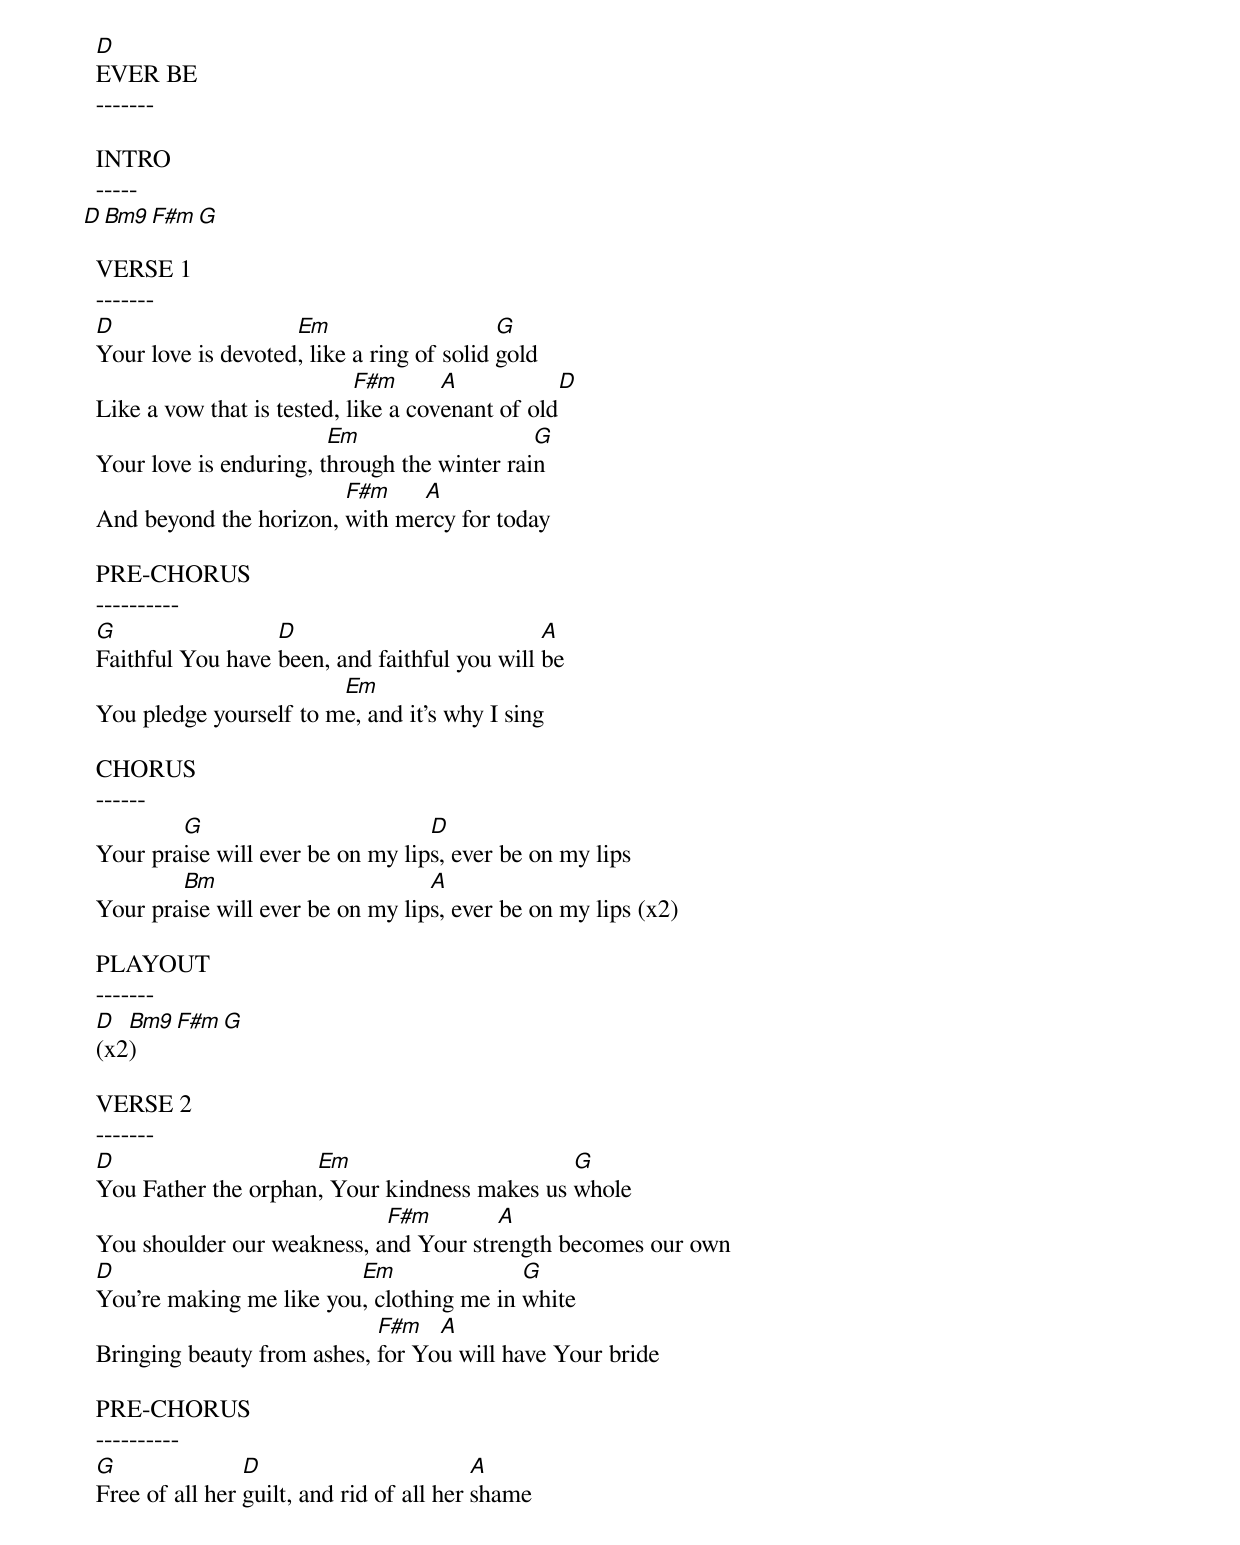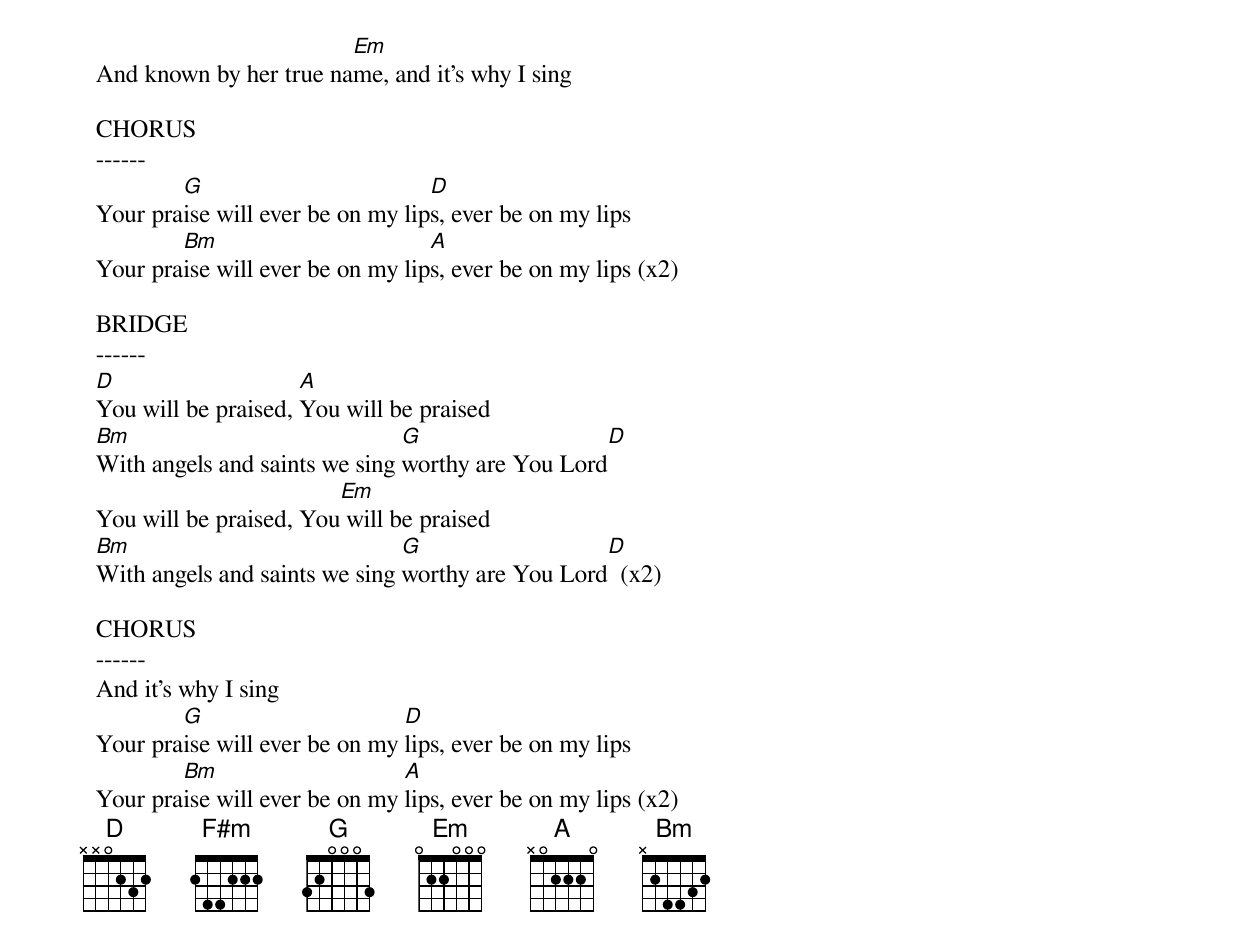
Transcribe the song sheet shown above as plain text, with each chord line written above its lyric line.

  D
  EVER BE
  -------

  INTRO
  -----
  D  Bm9  F#m  G

  VERSE 1
  -------
  D                   Em                     G
  Your love is devoted, like a ring of solid gold
                              F#m      A              D
  Like a vow that is tested, like a covenant of old
                          Em                   G
  Your love is enduring, through the winter rain
                          F#m    A
  And beyond the horizon, with mercy for today

  PRE-CHORUS
  ----------
  G                 D                           A
  Faithful You have been, and faithful you will be
                          Em
  You pledge yourself to me, and it’s why I sing

  CHORUS
  ------
          G                         D
  Your praise will ever be on my lips, ever be on my lips
          Bm                        A
  Your praise will ever be on my lips, ever be on my lips (x2)

  PLAYOUT
  -------
  D  Bm9  F#m  G
  (x2)

  VERSE 2
  -------
  D                    Em                       G
  You Father the orphan, Your kindness makes us whole
                              F#m        A
  You shoulder our weakness, and Your strength becomes our own
  D                        Em               G
  You’re making me like you, clothing me in white
                              F#m   A
  Bringing beauty from ashes, for You will have Your bride

  PRE-CHORUS
  ----------
  G               D                         A
  Free of all her guilt, and rid of all her shame
                          Em
  And known by her true name, and it’s why I sing

  CHORUS
  ------
          G                         D
  Your praise will ever be on my lips, ever be on my lips
          Bm                        A
  Your praise will ever be on my lips, ever be on my lips (x2)

  BRIDGE
  ------
  D                    A
  You will be praised, You will be praised
  Bm                             G                  D
  With angels and saints we sing worthy are You Lord
                          Em
  You will be praised, You will be praised
  Bm                             G                  D
  With angels and saints we sing worthy are You Lord  (x2)

  CHORUS
  ------
  And it's why I sing
          G                      D
  Your praise will ever be on my lips, ever be on my lips
          Bm                     A
  Your praise will ever be on my lips, ever be on my lips (x2)
